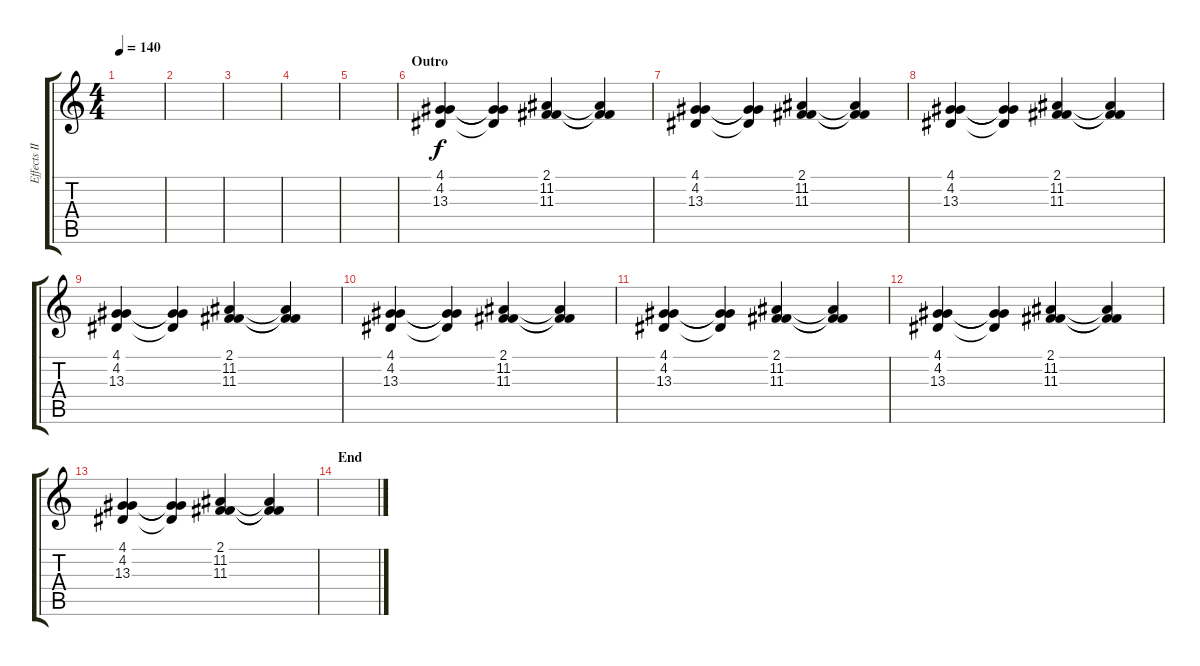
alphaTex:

\track ("Effects III" "Effects II") {instrument flute}
\staff {score tabs}
\tuning (E4 B3 G3 D3 A2 E2) {hide}
\ts (4 4)
\tempo 140
\clef g2
\ks c
|
|
|
|
|
\section ("" "Outro")
(4.1 4.2 13.3).4 (4.1{t} 4.2{t} 13.3{t}).4 (2.1 11.2 11.3).4 (2.1{t} 11.2{t} 11.3{t}).4 |
(4.1 4.2 13.3).4 (4.1{t} 4.2{t} 13.3{t}).4 (2.1 11.2 11.3).4 (2.1{t} 11.2{t} 11.3{t}).4 |
(4.1 4.2 13.3).4 (4.1{t} 4.2{t} 13.3{t}).4 (2.1 11.2 11.3).4 (2.1{t} 11.2{t} 11.3{t}).4 |
(4.1 4.2 13.3).4 (4.1{t} 4.2{t} 13.3{t}).4 (2.1 11.2 11.3).4 (2.1{t} 11.2{t} 11.3{t}).4 |
(4.1 4.2 13.3).4 (4.1{t} 4.2{t} 13.3{t}).4 (2.1 11.2 11.3).4 (2.1{t} 11.2{t} 11.3{t}).4 |
(4.1 4.2 13.3).4 (4.1{t} 4.2{t} 13.3{t}).4 (2.1 11.2 11.3).4 (2.1{t} 11.2{t} 11.3{t}).4 |
(4.1 4.2 13.3).4 (4.1{t} 4.2{t} 13.3{t}).4 (2.1 11.2 11.3).4 (2.1{t} 11.2{t} 11.3{t}).4 |
(4.1 4.2 13.3).4 (4.1{t} 4.2{t} 13.3{t}).4 (2.1 11.2 11.3).4 (2.1{t} 11.2{t} 11.3{t}).4 |
\section ("" "End")
